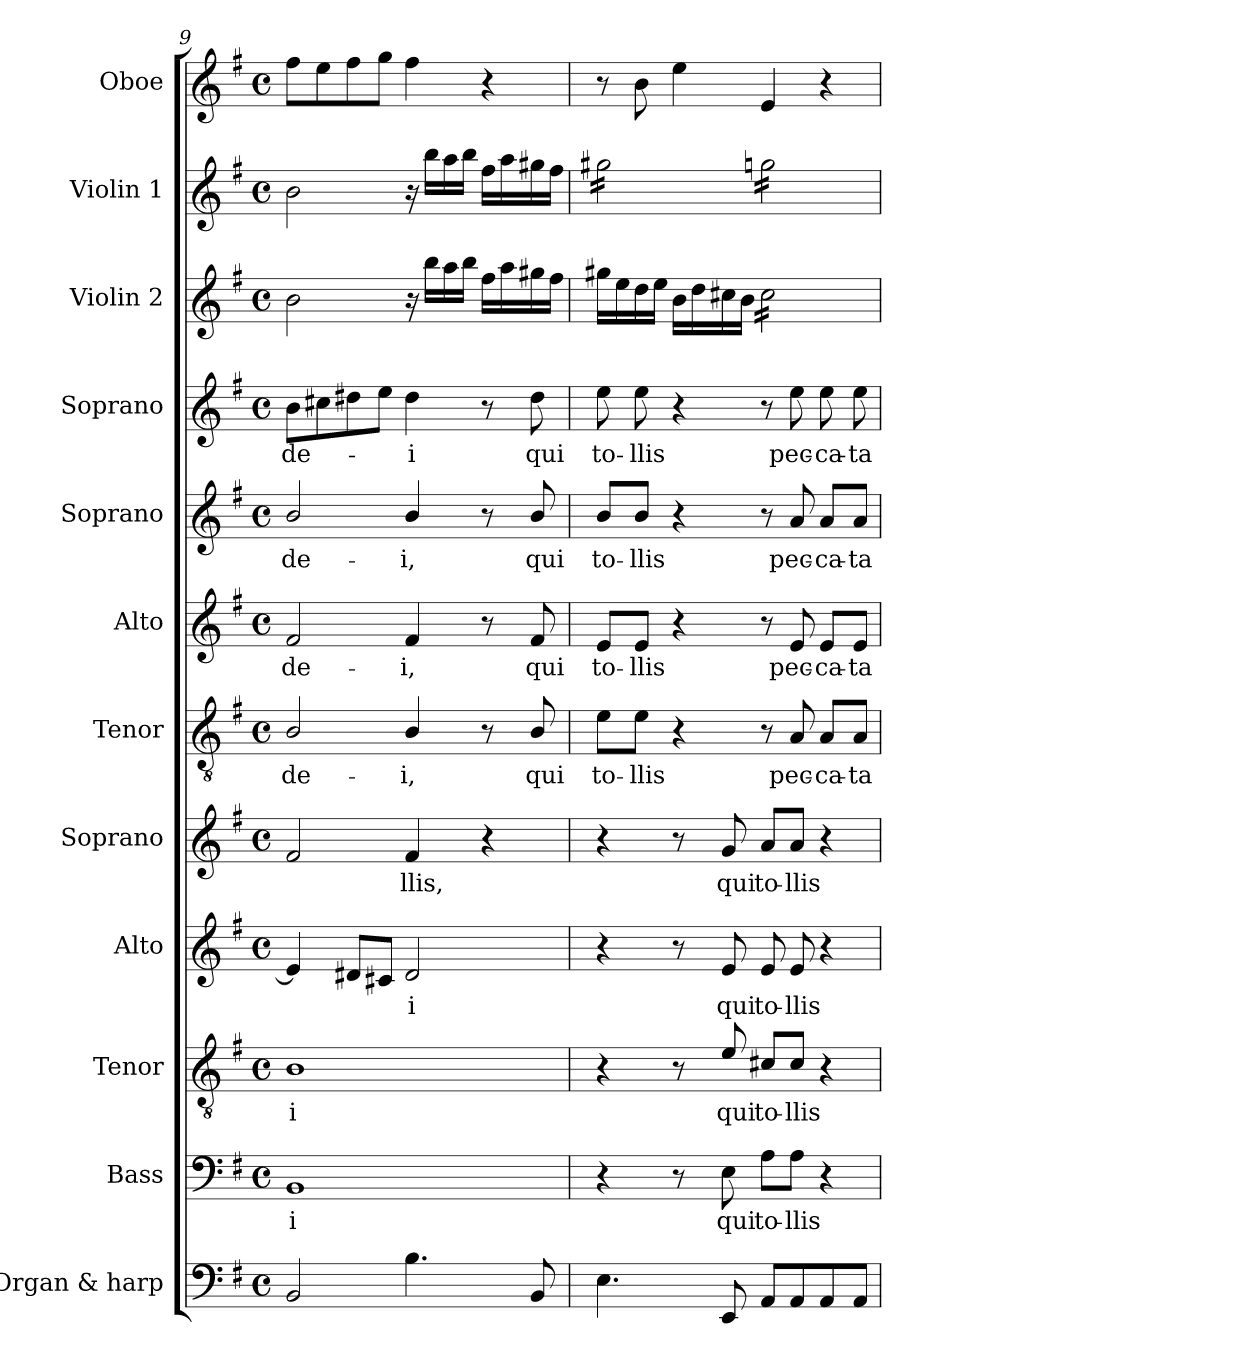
**kern	**kern	**text	**kern	**text	**kern	**text	**kern	**text	**kern	**text	**kern	**text	**kern	**text	**kern	**text	**kern	**kern	**kern
*part12	*part11	*part11	*part10	*part10	*part9	*part9	*part8	*part8	*part7	*part7	*part6	*part6	*part5	*part5	*part4	*part4	*part3	*part2	*part1
*staff12	*staff11	*staff11	*staff10	*staff10	*staff9	*staff9	*staff8	*staff8	*staff7	*staff7	*staff6	*staff6	*staff5	*staff5	*staff4	*staff4	*staff3	*staff2	*staff1
*I"Organ & harp	*I"Bass	*	*I"Tenor	*	*I"Alto	*	*I"Soprano	*	*I"Tenor	*	*I"Alto	*	*I"Soprano	*	*I"Soprano	*	*I"Violin 2	*I"Violin 1	*I"Oboe
*I'Org. & H.	*I'B.	*	*I'T.	*	*I'A.	*	*I'S.	*	*I'T.	*	*I'A.	*	*I'S.	*	*I'S.	*	*I'Vln. 2	*I'Vln. 1	*I'Ob.
*clefF4	*clefF4	*	*clefGv2	*	*clefG2	*	*clefG2	*	*clefGv2	*	*clefG2	*	*clefG2	*	*clefG2	*	*clefG2	*clefG2	*clefG2
*	*	*	*ITrd7c12	*	*	*	*	*	*ITrd7c12	*	*	*	*	*	*	*	*	*	*
*k[f#]	*k[f#]	*	*k[f#]	*	*k[f#]	*	*k[f#]	*	*k[f#]	*	*k[f#]	*	*k[f#]	*	*k[f#]	*	*k[f#]	*k[f#]	*k[f#]
*G:	*G:	*	*G:	*	*G:	*	*G:	*	*G:	*	*G:	*	*G:	*	*G:	*	*G:	*G:	*G:
*M4/4	*M4/4	*	*M4/4	*	*M4/4	*	*M4/4	*	*M4/4	*	*M4/4	*	*M4/4	*	*M4/4	*	*M4/4	*M4/4	*M4/4
*met(c)	*met(c)	*	*met(c)	*	*met(c)	*	*met(c)	*	*met(c)	*	*met(c)	*	*met(c)	*	*met(c)	*	*met(c)	*met(c)	*met(c)
=9	=9	=9	=9	=9	=9	=9	=9	=9	=9	=9	=9	=9	=9	=9	=9	=9	=9	=9	=9
!	!	!LO:LY:b:color=#000000	!	!	!	!	!	!	!	!	!	!	!	!	!	!	!	!	!
!	!	!	!	!LO:LY:b:color=#000000	!	!	!	!	!	!	!	!	!	!	!	!	!	!	!
!	!	!	!	!	!	!	!	!	!	!LO:LY:b:color=#000000	!	!	!	!	!	!	!	!	!
!	!	!	!	!	!	!	!	!	!	!	!	!LO:LY:b:color=#000000	!	!	!	!	!	!	!
!	!	!	!	!	!	!	!	!	!	!	!	!	!	!LO:LY:b:color=#000000	!	!	!	!	!
!	!	!	!	!	!	!	!	!	!	!	!	!	!	!	!	!LO:LY:b:color=#000000	!	!	!
2BBi/	1BBi	-i	1BBi	-i	4ei/]	.	2f#i/	.	2BBi/	de-	2f#i/	de-	2bi/	de-	8bi\L	de-	2bi\	2bi\	8ff#i\L
.	.	.	.	.	.	.	.	.	.	.	.	.	.	.	8cc#Xi\	.	.	.	8eei\
.	.	.	.	.	8d#Xi/L	.	.	.	.	.	.	.	.	.	8dd#Xi\	.	.	.	8ff#i\
.	.	.	.	.	8c#i/J	.	.	.	.	.	.	.	.	.	8eei\J	.	.	.	8ggi\J
!	!	!	!	!	!	!LO:LY:b:color=#000000	!	!	!	!	!	!	!	!	!	!	!	!	!
!	!	!	!	!	!	!	!	!LO:LY:b:color=#000000	!	!	!	!	!	!	!	!	!	!	!
!	!	!	!	!	!	!	!	!	!	!LO:LY:b:color=#000000	!	!	!	!	!	!	!	!	!
!	!	!	!	!	!	!	!	!	!	!	!	!LO:LY:b:color=#000000	!	!	!	!	!	!	!
!	!	!	!	!	!	!	!	!	!	!	!	!	!	!LO:LY:b:color=#000000	!	!	!	!	!
!	!	!	!	!	!	!	!	!	!	!	!	!	!	!	!	!LO:LY:b:color=#000000	!	!	!
4.Bi\	.	.	.	.	2d#i/	-i	4f#i/	-llis,	4BBi/	-i,	4f#i/	-i,	4bi/	-i,	4dd#i\	-i	16r	16r	4ff#i\
.	.	.	.	.	.	.	.	.	.	.	.	.	.	.	.	.	16bbi\LL	16bbi\LL	.
.	.	.	.	.	.	.	.	.	.	.	.	.	.	.	.	.	16aai\	16aai\	.
.	.	.	.	.	.	.	.	.	.	.	.	.	.	.	.	.	16bbi\JJ	16bbi\JJ	.
.	.	.	.	.	.	.	4r	.	8r	.	8r	.	8r	.	8r	.	16ff#i\LL	16ff#i\LL	4r
.	.	.	.	.	.	.	.	.	.	.	.	.	.	.	.	.	16aai\	16aai\	.
!	!	!	!	!	!	!	!	!	!	!LO:LY:b:color=#000000	!	!	!	!	!	!	!	!	!
!	!	!	!	!	!	!	!	!	!	!	!	!LO:LY:b:color=#000000	!	!	!	!	!	!	!
!	!	!	!	!	!	!	!	!	!	!	!	!	!	!LO:LY:b:color=#000000	!	!	!	!	!
!	!	!	!	!	!	!	!	!	!	!	!	!	!	!	!	!LO:LY:b:color=#000000	!	!	!
8BBi/	.	.	.	.	.	.	.	.	8BBi/	qui	8f#i/	qui	8bi/	qui	8dd#i\	qui	16gg#Xi\	16gg#Xi\	.
.	.	.	.	.	.	.	.	.	.	.	.	.	.	.	.	.	16ff#i\JJ	16ff#i\JJ	.
=10	=10	=10	=10	=10	=10	=10	=10	=10	=10	=10	=10	=10	=10	=10	=10	=10	=10	=10	=10
!	!	!	!	!	!	!	!	!	!	!LO:LY:b:color=#000000	!	!	!	!	!	!	!	!	!
!	!	!	!	!	!	!	!	!	!	!	!	!LO:LY:b:color=#000000	!	!	!	!	!	!	!
!	!	!	!	!	!	!	!	!	!	!	!	!	!	!LO:LY:b:color=#000000	!	!	!	!	!
!	!	!	!	!	!	!	!	!	!	!	!	!	!	!	!	!LO:LY:b:color=#000000	!	!	!
*	*	*	*	*	*	*	*	*	*	*	*	*	*	*	*	*	*	*tremolo	*
4.Ei\	4r	.	4r	.	4r	.	4r	.	8Ei\L	to-	8ei/L	to-	8bi/L	to-	8eei\	to-	16gg#Xi\LL	16gg#Xi\LL	8r
.	.	.	.	.	.	.	.	.	.	.	.	.	.	.	.	.	16eei\	16gg#Xi\	.
!	!	!	!	!	!	!	!	!	!	!LO:LY:b:color=#000000	!	!	!	!	!	!	!	!	!
!	!	!	!	!	!	!	!	!	!	!	!	!LO:LY:b:color=#000000	!	!	!	!	!	!	!
!	!	!	!	!	!	!	!	!	!	!	!	!	!	!LO:LY:b:color=#000000	!	!	!	!	!
!	!	!	!	!	!	!	!	!	!	!	!	!	!	!	!	!LO:LY:b:color=#000000	!	!	!
.	.	.	.	.	.	.	.	.	8Ei\J	-llis	8ei/J	-llis	8bi/J	-llis	8eei\	-llis	16ddi\	16gg#Xi\	8bi\
.	.	.	.	.	.	.	.	.	.	.	.	.	.	.	.	.	16eei\JJ	16gg#Xi\	.
.	8r	.	8r	.	8r	.	8r	.	4r	.	4r	.	4r	.	4r	.	16bi\LL	16gg#Xi\	4eei\
.	.	.	.	.	.	.	.	.	.	.	.	.	.	.	.	.	16ddi\	16gg#Xi\	.
!	!	!LO:LY:b:color=#000000	!	!	!	!	!	!	!	!	!	!	!	!	!	!	!	!	!
!	!	!	!	!LO:LY:b:color=#000000	!	!	!	!	!	!	!	!	!	!	!	!	!	!	!
!	!	!	!	!	!	!LO:LY:b:color=#000000	!	!	!	!	!	!	!	!	!	!	!	!	!
!	!	!	!	!	!	!	!	!LO:LY:b:color=#000000	!	!	!	!	!	!	!	!	!	!	!
8EEi/	8Ei\	qui	8Ei/	qui	8ei/	qui	8gi/	qui	.	.	.	.	.	.	.	.	16cc#Xi\	16gg#Xi\	.
.	.	.	.	.	.	.	.	.	.	.	.	.	.	.	.	.	16bi\JJ	16gg#Xi\JJ	.
!	!	!LO:LY:b:color=#000000	!	!	!	!	!	!	!	!	!	!	!	!	!	!	!	!	!
!	!	!	!	!LO:LY:b:color=#000000	!	!	!	!	!	!	!	!	!	!	!	!	!	!	!
!	!	!	!	!	!	!LO:LY:b:color=#000000	!	!	!	!	!	!	!	!	!	!	!	!	!
!	!	!	!	!	!	!	!	!LO:LY:b:color=#000000	!	!	!	!	!	!	!	!	!	!	!
*	*	*	*	*	*	*	*	*	*	*	*	*	*	*	*	*	*tremolo	*	*
8AAi/L	8Ai\L	to-	8C#Xi/L	to-	8ei/	to-	8ai/L	to-	8r	.	8r	.	8r	.	8r	.	16cc#i\LL	16ggni\LL	4ei/
.	.	.	.	.	.	.	.	.	.	.	.	.	.	.	.	.	16cc#i\	16ggni\	.
!	!	!LO:LY:b:color=#000000	!	!	!	!	!	!	!	!	!	!	!	!	!	!	!	!	!
!	!	!	!	!LO:LY:b:color=#000000	!	!	!	!	!	!	!	!	!	!	!	!	!	!	!
!	!	!	!	!	!	!LO:LY:b:color=#000000	!	!	!	!	!	!	!	!	!	!	!	!	!
!	!	!	!	!	!	!	!	!LO:LY:b:color=#000000	!	!	!	!	!	!	!	!	!	!	!
!	!	!	!	!	!	!	!	!	!	!LO:LY:b:color=#000000	!	!	!	!	!	!	!	!	!
!	!	!	!	!	!	!	!	!	!	!	!	!LO:LY:b:color=#000000	!	!	!	!	!	!	!
!	!	!	!	!	!	!	!	!	!	!	!	!	!	!LO:LY:b:color=#000000	!	!	!	!	!
!	!	!	!	!	!	!	!	!	!	!	!	!	!	!	!	!LO:LY:b:color=#000000	!	!	!
8AAi/	8Ai\J	-llis	8C#i/J	-llis	8ei/	-llis	8ai/J	-llis	8AAi/	pec-	8ei/	pec-	8ai/	pec-	8eei\	pec-	16cc#i\	16ggni\	.
.	.	.	.	.	.	.	.	.	.	.	.	.	.	.	.	.	16cc#i\	16ggni\	.
!	!	!	!	!	!	!	!	!	!	!LO:LY:b:color=#000000	!	!	!	!	!	!	!	!	!
!	!	!	!	!	!	!	!	!	!	!	!	!LO:LY:b:color=#000000	!	!	!	!	!	!	!
!	!	!	!	!	!	!	!	!	!	!	!	!	!	!LO:LY:b:color=#000000	!	!	!	!	!
!	!	!	!	!	!	!	!	!	!	!	!	!	!	!	!	!LO:LY:b:color=#000000	!	!	!
8AAi/	4r	.	4r	.	4r	.	4r	.	8AAi/L	-ca-	8ei/L	-ca-	8ai/L	-ca-	8eei\	-ca-	16cc#i\	16ggni\	4r
.	.	.	.	.	.	.	.	.	.	.	.	.	.	.	.	.	16cc#i\	16ggni\	.
!	!	!	!	!	!	!	!	!	!	!LO:LY:b:color=#000000	!	!	!	!	!	!	!	!	!
!	!	!	!	!	!	!	!	!	!	!	!	!LO:LY:b:color=#000000	!	!	!	!	!	!	!
!	!	!	!	!	!	!	!	!	!	!	!	!	!	!LO:LY:b:color=#000000	!	!	!	!	!
!	!	!	!	!	!	!	!	!	!	!	!	!	!	!	!	!LO:LY:b:color=#000000	!	!	!
8AAi/J	.	.	.	.	.	.	.	.	8AAi/J	-ta	8ei/J	-ta	8ai/J	-ta	8eei\	-ta	16cc#i\	16ggni\	.
.	.	.	.	.	.	.	.	.	.	.	.	.	.	.	.	.	16cc#i\JJ	16ggni\JJ	.
*	*	*	*	*	*	*	*	*	*	*	*	*	*	*	*	*	*	*Xtremolo	*
*	*	*	*	*	*	*	*	*	*	*	*	*	*	*	*	*	*Xtremolo	*	*
=	=	=	=	=	=	=	=	=	=	=	=	=	=	=	=	=	=	=	=
*-	*-	*-	*-	*-	*-	*-	*-	*-	*-	*-	*-	*-	*-	*-	*-	*-	*-	*-	*-
